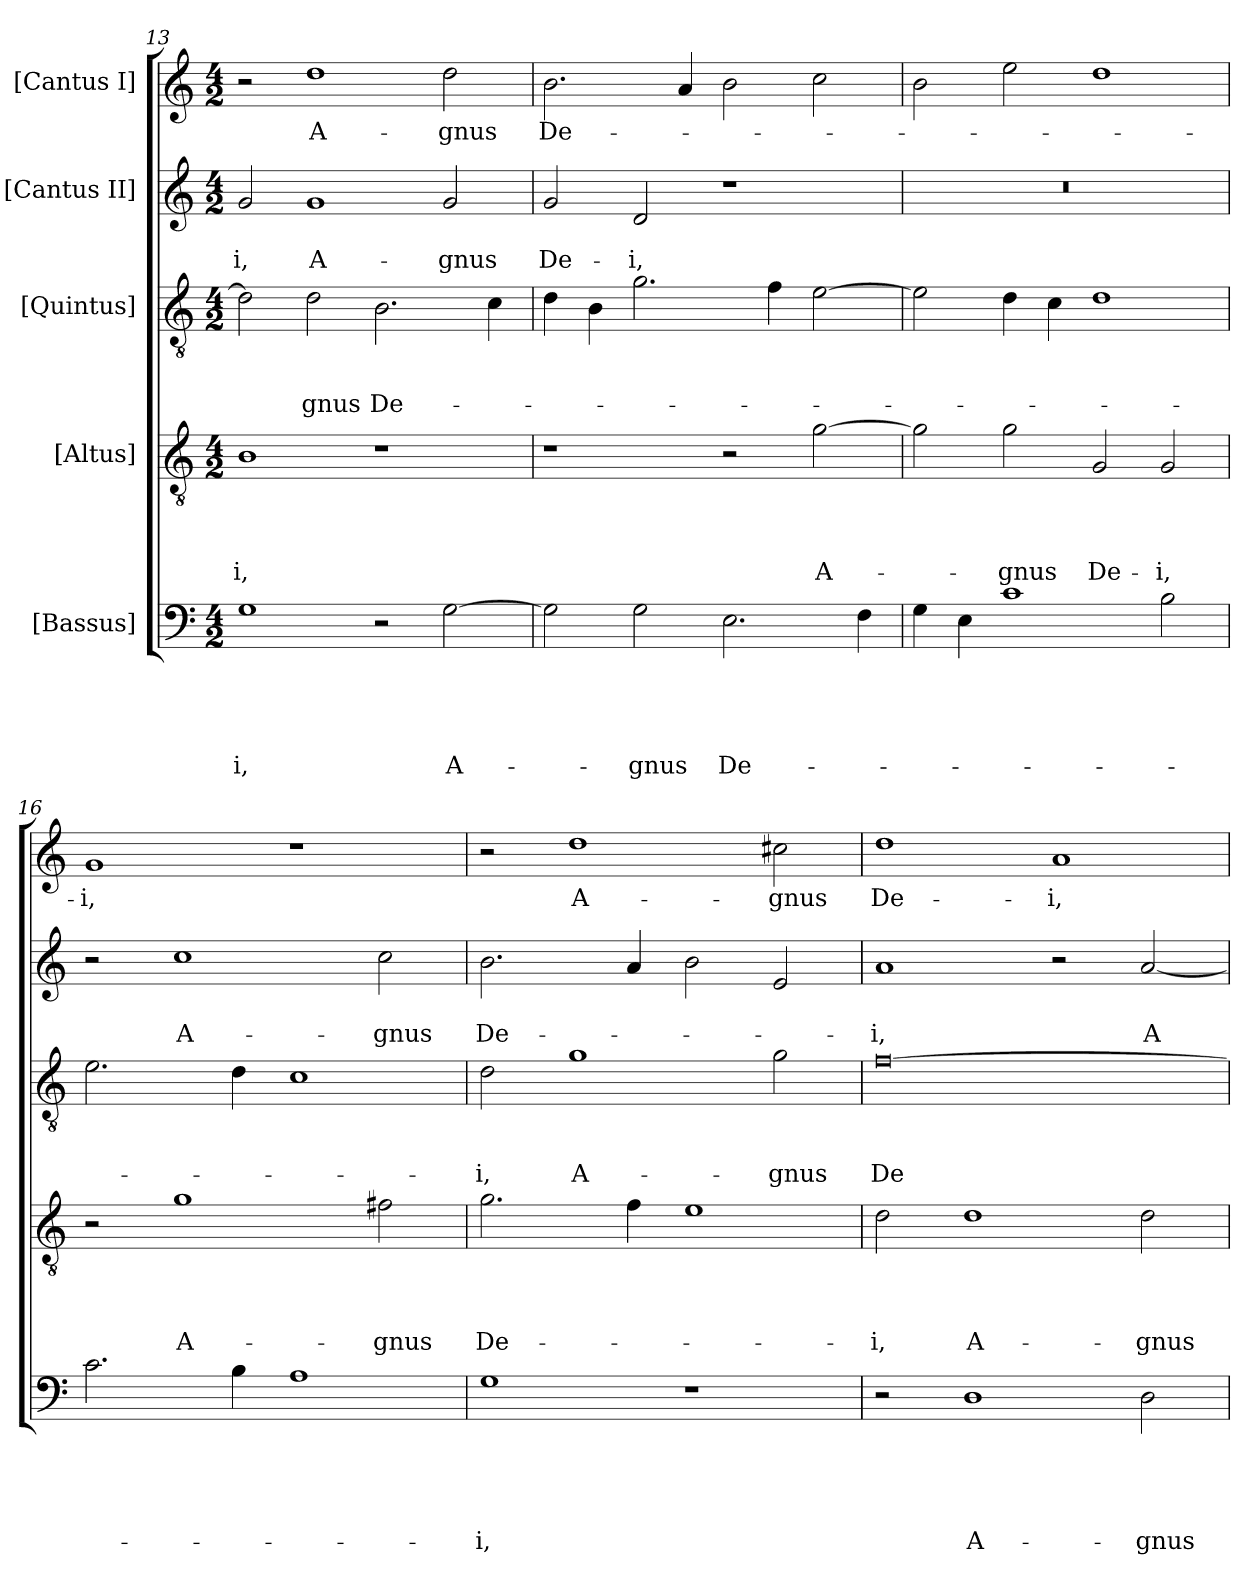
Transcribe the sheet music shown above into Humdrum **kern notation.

**kern	**text	**text	**text	**text	**text	**kern	**text	**text	**text	**text	**kern	**text	**text	**text	**kern	**text	**text	**kern	**text
*part5	*part5	*part5	*part5	*part5	*part5	*part4	*part4	*part4	*part4	*part4	*part3	*part3	*part3	*part3	*part2	*part2	*part2	*part1	*part1
*staff5	*staff5	*staff5	*staff5	*staff5	*staff5	*staff4	*staff4	*staff4	*staff4	*staff4	*staff3	*staff3	*staff3	*staff3	*staff2	*staff2	*staff2	*staff1	*staff1
*I"[Bassus]	*	*	*	*	*	*I"[Altus]	*	*	*	*	*I"[Quintus]	*	*	*	*I"[Cantus II]	*	*	*I"[Cantus I]	*
*clefF4	*	*	*	*	*	*clefGv2	*	*	*	*	*clefGv2	*	*	*	*clefG2	*	*	*clefG2	*
*k[]	*	*	*	*	*	*k[]	*	*	*	*	*k[]	*	*	*	*k[]	*	*	*k[]	*
*M4/2	*	*	*	*	*	*M4/2	*	*	*	*	*M4/2	*	*	*	*M4/2	*	*	*M4/2	*
=13	=13	=13	=13	=13	=13	=13	=13	=13	=13	=13	=13	=13	=13	=13	=13	=13	=13	=13	=13
1G\	.	.	.	.	-i,	1B\	.	.	.	-i,	2d\]	.	.	.	2g/	.	-i,	2r	.
.	.	.	.	.	.	.	.	.	.	.	2d\	.	.	-gnus	1g/	.	A-	1dd\	A-
2r	.	.	.	.	.	1r	.	.	.	.	2.B\	.	.	De-	.	.	.	.	.
[2G\	.	.	.	.	A-	.	.	.	.	.	.	.	.	.	2g/	.	-gnus	2dd\	-gnus
.	.	.	.	.	.	.	.	.	.	.	4c\	.	.	.	.	.	.	.	.
=14	=14	=14	=14	=14	=14	=14	=14	=14	=14	=14	=14	=14	=14	=14	=14	=14	=14	=14	=14
2G\]	.	.	.	.	.	1r	.	.	.	.	4d\	.	.	.	2g/	.	De-	2.b\	De-
.	.	.	.	.	.	.	.	.	.	.	4B\	.	.	.	.	.	.	.	.
2G\	.	.	.	.	-gnus	.	.	.	.	.	2.g\	.	.	.	2d/	.	-i,	.	.
.	.	.	.	.	.	.	.	.	.	.	.	.	.	.	.	.	.	4a/	.
2.E\	.	.	.	.	De-	2r	.	.	.	.	.	.	.	.	1r	.	.	2b\	.
.	.	.	.	.	.	.	.	.	.	.	4f\	.	.	.	.	.	.	.	.
.	.	.	.	.	.	[2g\	.	.	.	A-	[2e\	.	.	.	.	.	.	2cc\	.
4F\	.	.	.	.	.	.	.	.	.	.	.	.	.	.	.	.	.	.	.
=15	=15	=15	=15	=15	=15	=15	=15	=15	=15	=15	=15	=15	=15	=15	=15	=15	=15	=15	=15
4G\	.	.	.	.	.	2g\]	.	.	.	.	2e\]	.	.	.	0r	.	.	2b\	.
4E\	.	.	.	.	.	.	.	.	.	.	.	.	.	.	.	.	.	.	.
1c\	.	.	.	.	.	2g\	.	.	.	-gnus	4d\	.	.	.	.	.	.	2ee\	.
.	.	.	.	.	.	.	.	.	.	.	4c\	.	.	.	.	.	.	.	.
.	.	.	.	.	.	2G/	.	.	.	De-	1d\	.	.	.	.	.	.	1dd\	.
2B\	.	.	.	.	.	2G/	.	.	.	-i,	.	.	.	.	.	.	.	.	.
=16	=16	=16	=16	=16	=16	=16	=16	=16	=16	=16	=16	=16	=16	=16	=16	=16	=16	=16	=16
2.c\	.	.	.	.	.	2r	.	.	.	.	2.e\	.	.	.	2r	.	.	1g/	-i,
.	.	.	.	.	.	1g\	.	.	.	A-	.	.	.	.	1cc\	.	A-	.	.
4B\	.	.	.	.	.	.	.	.	.	.	4d\	.	.	.	.	.	.	.	.
1A\	.	.	.	.	.	.	.	.	.	.	1c\	.	.	.	.	.	.	1r	.
.	.	.	.	.	.	2f#X\	.	.	.	-gnus	.	.	.	.	2cc\	.	-gnus	.	.
=17	=17	=17	=17	=17	=17	=17	=17	=17	=17	=17	=17	=17	=17	=17	=17	=17	=17	=17	=17
1G\	.	.	.	.	-i,	2.g\	.	.	.	De-	2d\	.	.	-i,	2.b\	.	De-	2r	.
.	.	.	.	.	.	.	.	.	.	.	1g\	.	.	A-	.	.	.	1dd\	A-
.	.	.	.	.	.	4f\	.	.	.	.	.	.	.	.	4a/	.	.	.	.
1r	.	.	.	.	.	1e\	.	.	.	.	.	.	.	.	2b\	.	.	.	.
.	.	.	.	.	.	.	.	.	.	.	2g\	.	.	-gnus	2e/	.	.	2cc#X\	-gnus
=18	=18	=18	=18	=18	=18	=18	=18	=18	=18	=18	=18	=18	=18	=18	=18	=18	=18	=18	=18
2r	.	.	.	.	.	2d\	.	.	.	-i,	[0f\	.	.	De-	1a/	.	-i,	1dd\	De-
1D\	.	.	.	.	A-	1d\	.	.	.	A-	.	.	.	.	.	.	.	.	.
.	.	.	.	.	.	.	.	.	.	.	.	.	.	.	2r	.	.	1a/	-i,
2D\	.	.	.	.	-gnus	2d\	.	.	.	-gnus	.	.	.	.	[2a/	.	A-	.	.
=	=	=	=	=	=	=	=	=	=	=	=	=	=	=	=	=	=	=	=
*-	*-	*-	*-	*-	*-	*-	*-	*-	*-	*-	*-	*-	*-	*-	*-	*-	*-	*-	*-
